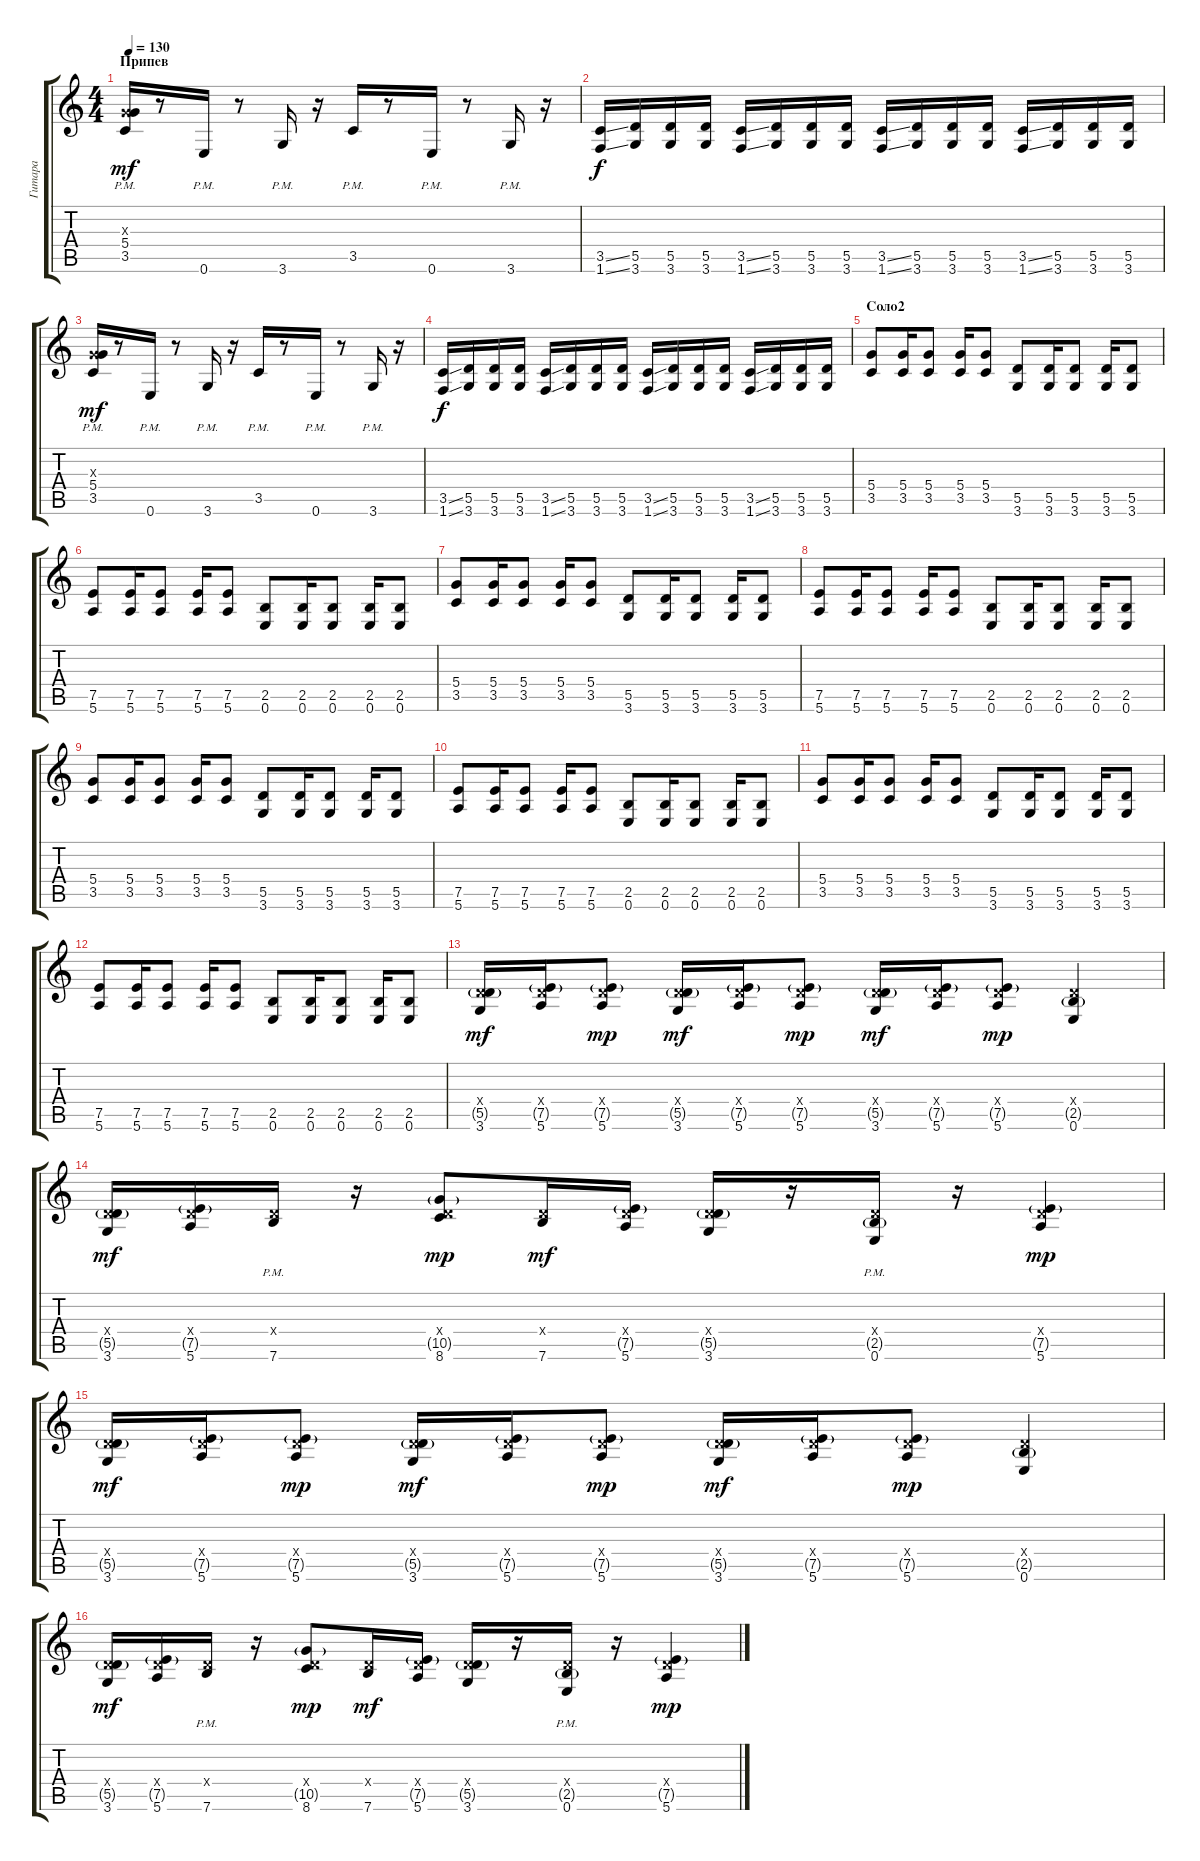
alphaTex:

\track ("Гитара" "Гитара") {instrument acousticguitarsteel}
\staff {score tabs}
\tuning (E4 B3 G3 D3 A2 E2) {hide}
\ts (4 4)
\section ("" "Припев")
\tempo 130
\clef g2
\ks c
(0.3{x} 5.4 3.5{pm}).16{dy mf instrument overdrivenguitar} r.8 0.6{pm}.16 r.8 3.6{pm}.16 r.16 3.5{pm}.16 r.8 0.6{pm}.16 r.8 3.6{pm}.16 r.16 |
(3.5{ss} 1.6{ss}).16{dy f} (5.5 3.6).16 (5.5 3.6).16 (5.5 3.6).16 (3.5{ss} 1.6{ss}).16 (5.5 3.6).16 (5.5 3.6).16 (5.5 3.6).16 (3.5{ss} 1.6{ss}).16 (5.5 3.6).16 (5.5 3.6).16 (5.5 3.6).16 (3.5{ss} 1.6{ss}).16 (5.5 3.6).16 (5.5 3.6).16 (5.5 3.6).16 |
(0.3{x} 5.4 3.5{pm}).16{dy mf instrument overdrivenguitar} r.8 0.6{pm}.16 r.8 3.6{pm}.16 r.16 3.5{pm}.16 r.8 0.6{pm}.16 r.8 3.6{pm}.16 r.16 |
(3.5{ss} 1.6{ss}).16{dy f} (5.5 3.6).16 (5.5 3.6).16 (5.5 3.6).16 (3.5{ss} 1.6{ss}).16 (5.5 3.6).16 (5.5 3.6).16 (5.5 3.6).16 (3.5{ss} 1.6{ss}).16 (5.5 3.6).16 (5.5 3.6).16 (5.5 3.6).16 (3.5{ss} 1.6{ss}).16 (5.5 3.6).16 (5.5 3.6).16 (5.5 3.6).16 |
\section ("" "Соло2")
(5.4 3.5).8 (5.4 3.5).16 (5.4 3.5).8 (5.4 3.5).16 (5.4 3.5).8 (5.5 3.6).8 (5.5 3.6).16 (5.5 3.6).8 (5.5 3.6).16 (5.5 3.6).8 |
(7.5 5.6).8 (7.5 5.6).16 (7.5 5.6).8 (7.5 5.6).16 (7.5 5.6).8 (2.5 0.6).8 (2.5 0.6).16 (2.5 0.6).8 (2.5 0.6).16 (2.5 0.6).8 |
(5.4 3.5).8 (5.4 3.5).16 (5.4 3.5).8 (5.4 3.5).16 (5.4 3.5).8 (5.5 3.6).8 (5.5 3.6).16 (5.5 3.6).8 (5.5 3.6).16 (5.5 3.6).8 |
(7.5 5.6).8 (7.5 5.6).16 (7.5 5.6).8 (7.5 5.6).16 (7.5 5.6).8 (2.5 0.6).8 (2.5 0.6).16 (2.5 0.6).8 (2.5 0.6).16 (2.5 0.6).8 |
(5.4 3.5).8 (5.4 3.5).16 (5.4 3.5).8 (5.4 3.5).16 (5.4 3.5).8 (5.5 3.6).8 (5.5 3.6).16 (5.5 3.6).8 (5.5 3.6).16 (5.5 3.6).8 |
(7.5 5.6).8 (7.5 5.6).16 (7.5 5.6).8 (7.5 5.6).16 (7.5 5.6).8 (2.5 0.6).8 (2.5 0.6).16 (2.5 0.6).8 (2.5 0.6).16 (2.5 0.6).8 |
(5.4 3.5).8 (5.4 3.5).16 (5.4 3.5).8 (5.4 3.5).16 (5.4 3.5).8 (5.5 3.6).8 (5.5 3.6).16 (5.5 3.6).8 (5.5 3.6).16 (5.5 3.6).8 |
(7.5 5.6).8 (7.5 5.6).16 (7.5 5.6).8 (7.5 5.6).16 (7.5 5.6).8 (2.5 0.6).8 (2.5 0.6).16 (2.5 0.6).8 (2.5 0.6).16 (2.5 0.6).8 |
(0.4{x} 5.5{g} 3.6).16{dy mf} (0.4{x} 7.5{g} 5.6).16 (0.4{x} 7.5{g} 5.6).8{dy mp} (0.4{x} 5.5{g} 3.6).16{dy mf} (0.4{x} 7.5{g} 5.6).16 (0.4{x} 7.5{g} 5.6).8{dy mp} (0.4{x} 5.5{g} 3.6).16{dy mf} (0.4{x} 7.5{g} 5.6).16 (0.4{x} 7.5{g} 5.6).8{dy mp} (0.4{x} 2.5{g} 0.6).4 |
(0.4{x} 5.5{g} 3.6).16{dy mf} (0.4{x} 7.5{g} 5.6).16 (0.4{x} 7.6{pm}).16 r.16 (0.4{x} 10.5{g} 8.6).8{dy mp} (0.4{x} 7.6).16{dy mf} (0.4{x} 7.5{g} 5.6).16 (0.4{x} 5.5{g} 3.6).16 r.16 (0.4{x} 2.5{g} 0.6{pm}).16 r.16 (0.4{x} 7.5{g} 5.6).4{dy mp} |
(0.4{x} 5.5{g} 3.6).16{dy mf} (0.4{x} 7.5{g} 5.6).16 (0.4{x} 7.5{g} 5.6).8{dy mp} (0.4{x} 5.5{g} 3.6).16{dy mf} (0.4{x} 7.5{g} 5.6).16 (0.4{x} 7.5{g} 5.6).8{dy mp} (0.4{x} 5.5{g} 3.6).16{dy mf} (0.4{x} 7.5{g} 5.6).16 (0.4{x} 7.5{g} 5.6).8{dy mp} (0.4{x} 2.5{g} 0.6).4 |
(0.4{x} 5.5{g} 3.6).16{dy mf} (0.4{x} 7.5{g} 5.6).16 (0.4{x} 7.6{pm}).16 r.16 (0.4{x} 10.5{g} 8.6).8{dy mp} (0.4{x} 7.6).16{dy mf} (0.4{x} 7.5{g} 5.6).16 (0.4{x} 5.5{g} 3.6).16 r.16 (0.4{x} 2.5{g} 0.6{pm}).16 r.16 (0.4{x} 7.5{g} 5.6).4{dy mp}
